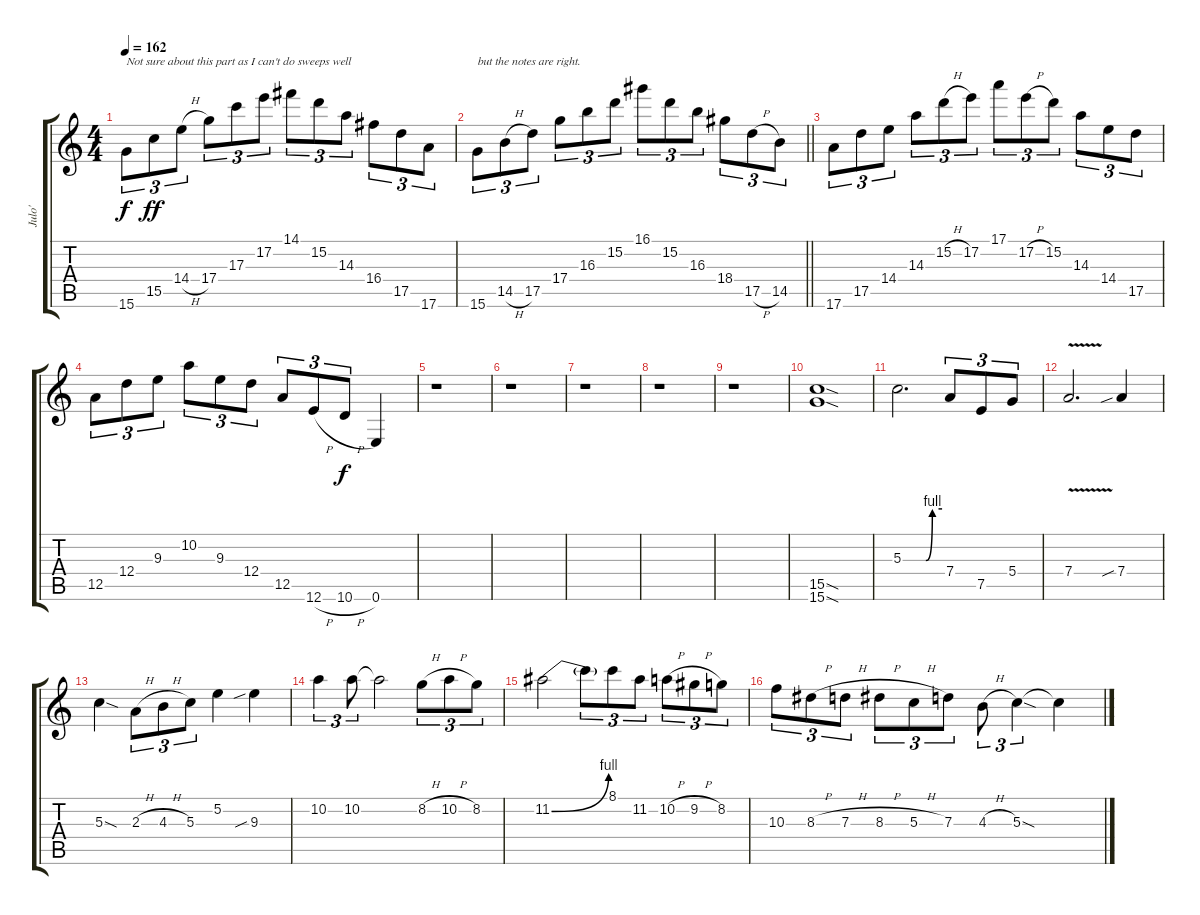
\track ("Julo'" "Julo'") {instrument overdrivenguitar}
\staff {score tabs}
\tuning (E4 B3 G3 D3 A2 E2) {hide}
\ts (4 4)
\tempo 162
\clef g2
\ks c
15.6.8{tu (3 2) txt "Not sure about this part as I can't do sweeps well" dy f} 15.5.8{tu (3 2) dy ff} 14.4{h}.8{tu (3 2)} 17.4.8{tu (3 2)} 17.3.8{tu (3 2)} 17.2.8{tu (3 2)} 14.1.8{tu (3 2)} 15.2.8{tu (3 2)} 14.3.8{tu (3 2)} 16.4.8{tu (3 2)} 17.5.8{tu (3 2)} 17.6.8{tu (3 2)} |
\barLineRight lightlight
15.6.8{tu (3 2) txt "but the notes are right."} 14.5{h}.8{tu (3 2)} 17.5.8{tu (3 2)} 17.4.8{tu (3 2)} 16.3.8{tu (3 2)} 15.2.8{tu (3 2)} 16.1.8{tu (3 2)} 15.2.8{tu (3 2)} 16.3.8{tu (3 2)} 18.4.8{tu (3 2)} 17.5{h}.8{tu (3 2)} 14.5.8{tu (3 2)} |
17.6.8{tu (3 2)} 17.5.8{tu (3 2)} 14.4.8{tu (3 2)} 14.3.8{tu (3 2)} 15.2{h}.8{tu (3 2)} 17.2.8{tu (3 2)} 17.1.8{tu (3 2)} 17.2{h}.8{tu (3 2)} 15.2.8{tu (3 2)} 14.3.8{tu (3 2)} 14.4.8{tu (3 2)} 17.5.8{tu (3 2)} |
12.5.8{tu (3 2)} 12.4.8{tu (3 2)} 9.3.8{tu (3 2)} 10.2.8{tu (3 2)} 9.3.8{tu (3 2)} 12.4.8{tu (3 2)} 12.5.8{tu (3 2)} 12.6{h}.8{tu (3 2)} 10.6{h}.8{tu (3 2) dy f} 0.6.4 |
r.1 |
r.1 |
r.1 |
r.1 |
r.1 |
(15.5{sod} 15.6{sod}).1 |
5.3{be (custom 0 0 35 0 45 4 60 4)}.2{d} 7.4.8{tu (3 2)} 7.5.8{tu (3 2)} 5.4.8{tu (3 2)} |
7.4{v}.2{d} 7.4{sib}.4 |
5.3{sod}.4 2.3{h}.8{tu (3 2)} 4.3{h}.8{tu (3 2)} 5.3.8{tu (3 2)} 5.2.4 9.3{sib}.4 |
10.2.4{tu (3 2)} 10.2.8{tu (3 2)} 10.2{t}.2 8.2{h}.8{tu (3 2)} 10.2{h}.8{tu (3 2)} 8.2.8{tu (3 2)} |
11.2{be (bend 0 0 60 4)}.2 11.2{t}.8{tu (3 2)} 8.1.8{tu (3 2)} 11.2.8{tu (3 2)} 10.2{h}.8{tu (3 2)} 9.2{h}.8{tu (3 2)} 8.2.8{tu (3 2)} |
10.3.8{tu (3 2)} 8.3{h}.8{tu (3 2)} 7.3{h}.8{tu (3 2)} 8.3{h}.8{tu (3 2)} 5.3{h}.8{tu (3 2)} 7.3.8{tu (3 2)} 4.3{h}.8{tu (3 2)} 5.3{sod}.4{tu (3 2)} 5.3{t}.4
